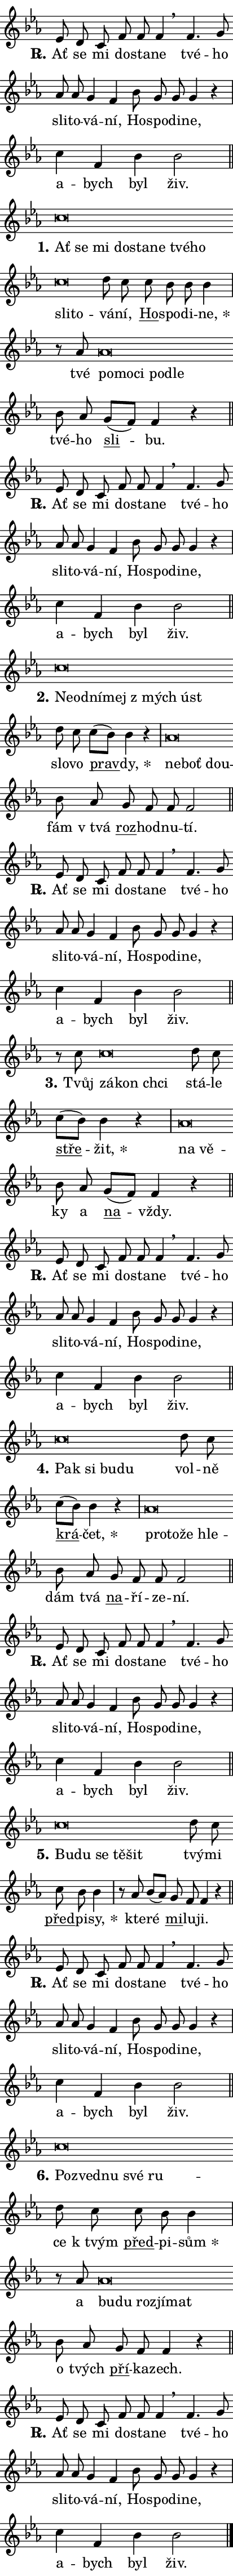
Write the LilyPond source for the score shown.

\version "2.24.0"
\header { tagline = "" }
\paper {
  indent = 0\cm
  top-margin = 0\cm
  right-margin = 0\cm
  bottom-margin = 0\cm
  left-margin = 0\cm
  paper-width = 7\cm
  page-breaking = #ly:one-page-breaking
  system-system-spacing.basic-distance = #11
  score-system-spacing.basic-distance = #11
  ragged-last = ##f
}


%% Author: Thomas Morley
%% https://lists.gnu.org/archive/html/lilypond-user/2020-05/msg00002.html
#(define (line-position grob)
"Returns position of @var[grob} in current system:
   @code{'start}, if at first time-step
   @code{'end}, if at last time-step
   @code{'middle} otherwise
"
  (let* ((col (ly:item-get-column grob))
         (ln (ly:grob-object col 'left-neighbor))
         (rn (ly:grob-object col 'right-neighbor))
         (col-to-check-left (if (ly:grob? ln) ln col))
         (col-to-check-right (if (ly:grob? rn) rn col))
         (break-dir-left
           (and
             (ly:grob-property col-to-check-left 'non-musical #f)
             (ly:item-break-dir col-to-check-left)))
         (break-dir-right
           (and
             (ly:grob-property col-to-check-right 'non-musical #f)
             (ly:item-break-dir col-to-check-right))))
        (cond ((eqv? 1 break-dir-left) 'start)
              ((eqv? -1 break-dir-right) 'end)
              (else 'middle))))

#(define (tranparent-at-line-position vctor)
  (lambda (grob)
  "Relying on @code{line-position} select the relevant enry from @var{vctor}.
Used to determine transparency,"
    (case (line-position grob)
      ((end) (not (vector-ref vctor 0)))
      ((middle) (not (vector-ref vctor 1)))
      ((start) (not (vector-ref vctor 2))))))

noteHeadBreakVisibility =
#(define-music-function (break-visibility)(vector?)
"Makes @code{NoteHead}s transparent relying on @var{break-visibility}"
#{
  \override NoteHead.transparent =
    #(tranparent-at-line-position break-visibility)
#})

#(define delete-ledgers-for-transparent-note-heads
  (lambda (grob)
    "Reads whether a @code{NoteHead} is transparent.
If so this @code{NoteHead} is removed from @code{'note-heads} from
@var{grob}, which is supposed to be @code{LedgerLineSpanner}.
As a result ledgers are not printed for this @code{NoteHead}"
    (let* ((nhds-array (ly:grob-object grob 'note-heads))
           (nhds-list
             (if (ly:grob-array? nhds-array)
                 (ly:grob-array->list nhds-array)
                 '()))
           ;; Relies on the transparent-property being done before
           ;; Staff.LedgerLineSpanner.after-line-breaking is executed.
           ;; This is fragile ...
           (to-keep
             (remove
               (lambda (nhd)
                 (ly:grob-property nhd 'transparent #f))
               nhds-list)))
      ;; TODO find a better method to iterate over grob-arrays, similiar
      ;; to filter/remove etc for lists
      ;; For now rebuilt from scratch
      (set! (ly:grob-object grob 'note-heads)  '())
      (for-each
        (lambda (nhd)
          (ly:pointer-group-interface::add-grob grob 'note-heads nhd))
        to-keep))))

hideNotes = {
  \noteHeadBreakVisibility #begin-of-line-visible
}
unHideNotes = {
  \noteHeadBreakVisibility #all-visible
}

% work-around for resetting accidentals
% https://lilypond.org/doc/v2.23/Documentation/notation/displaying-rhythms#unmetered-music
cadenzaMeasure = {
  \cadenzaOff
  \partial 1024 s1024
  \cadenzaOn
}

#(define-markup-command (accent layout props text) (markup?)
  "Underline accented syllable"
  (interpret-markup layout props
    #{\markup \override #'(offset . 4.3) \underline { #text }#}))

responsum = \markup \concat {
  "R" \hspace #-1.05 \path #0.1 #'((moveto 0 0.07) (lineto 0.9 0.8)) \hspace #0.05 "."
}

\layout {
    \context {
        \Staff
        \remove "Time_signature_engraver"
        \override LedgerLineSpanner.after-line-breaking = #delete-ledgers-for-transparent-note-heads
    }
    \context {
        \Voice {
            \override NoteHead.output-attributes = #'((class . "notehead"))
            \override Hairpin.height = #0.55
        }
    }
    \context {
        \Lyrics {
            \override StanzaNumber.output-attributes = #'((class . "stanzanumber"))
            \override LyricSpace.minimum-distance = #0.9
            \override LyricText.font-name = #"TeX Gyre Schola"
            \override LyricText.font-size = 1
            \override StanzaNumber.font-name = #"TeX Gyre Schola Bold"
            \override StanzaNumber.font-size = 1
        }
    }
}

% magnetic-lyrics.ily
%
%   written by
%     Jean Abou Samra <jean@abou-samra.fr>
%     Werner Lemberg <wl@gnu.org>
%
%   adapted by
%     Jiri Hon <jiri.hon@gmail.com>
%
% Version 2022-Apr-15

% https://www.mail-archive.com/lilypond-user@gnu.org/msg149350.html

#(define (Left_hyphen_pointer_engraver context)
   "Collect syllable-hyphen-syllable occurrences in lyrics and store
them in properties.  This engraver only looks to the left.  For
example, if the lyrics input is @code{foo -- bar}, it does the
following.

@itemize @bullet
@item
Set the @code{text} property of the @code{LyricHyphen} grob between
@q{foo} and @q{bar} to @code{foo}.

@item
Set the @code{left-hyphen} property of the @code{LyricText} grob with
text @q{foo} to the @code{LyricHyphen} grob between @q{foo} and
@q{bar}.
@end itemize

Use this auxiliary engraver in combination with the
@code{lyric-@/text::@/apply-@/magnetic-@/offset!} hook."
   (let ((hyphen #f)
         (text #f))
     (make-engraver
      (acknowledgers
       ((lyric-syllable-interface engraver grob source-engraver)
        (set! text grob)))
      (end-acknowledgers
       ((lyric-hyphen-interface engraver grob source-engraver)
        ;(when (not (grob::has-interface grob 'lyric-space-interface))
          (set! hyphen grob)));)
      ((stop-translation-timestep engraver)
       (when (and text hyphen)
         (ly:grob-set-object! text 'left-hyphen hyphen))
       (set! text #f)
       (set! hyphen #f)))))

#(define (lyric-text::apply-magnetic-offset! grob)
   "If the space between two syllables is less than the value in
property @code{LyricText@/.details@/.squash-threshold}, move the right
syllable to the left so that it gets concatenated with the left
syllable.

Use this function as a hook for
@code{LyricText@/.after-@/line-@/breaking} if the
@code{Left_@/hyphen_@/pointer_@/engraver} is active."
   (let ((hyphen (ly:grob-object grob 'left-hyphen #f)))
     (when hyphen
       (let ((left-text (ly:spanner-bound hyphen LEFT)))
         (when (grob::has-interface left-text 'lyric-syllable-interface)
           (let* ((common (ly:grob-common-refpoint grob left-text X))
                  (this-x-ext (ly:grob-extent grob common X))
                  (left-x-ext
                   (begin
                     ;; Trigger magnetism for left-text.
                     (ly:grob-property left-text 'after-line-breaking)
                     (ly:grob-extent left-text common X)))
                  ;; `delta` is the gap width between two syllables.
                  (delta (- (interval-start this-x-ext)
                            (interval-end left-x-ext)))
                  (details (ly:grob-property grob 'details))
                  (threshold (assoc-get 'squash-threshold details 0.2)))
             (when (< delta threshold)
               (let* (;; We have to manipulate the input text so that
                      ;; ligatures crossing syllable boundaries are not
                      ;; disabled.  For languages based on the Latin
                      ;; script this is essentially a beautification.
                      ;; However, for non-Western scripts it can be a
                      ;; necessity.
                      (lt (ly:grob-property left-text 'text))
                      (rt (ly:grob-property grob 'text))
                      (is-space (grob::has-interface hyphen 'lyric-space-interface))
                      (space (if is-space " " ""))
                      (space-markup (grob-interpret-markup grob " "))
                      (space-size (interval-length (ly:stencil-extent space-markup X)))
                      (extra-delta (if is-space space-size 0))
                      ;; Append new syllable.
                      (ltrt-space (if (and (string? lt) (string? rt))
                                (string-append lt space rt)
                                (make-concat-markup (list lt space rt))))
                      ;; Right-align `ltrt` to the right side.
                      (ltrt-space-markup (grob-interpret-markup
                               grob
                               (make-translate-markup
                                (cons (interval-length this-x-ext) 0)
                                (make-right-align-markup ltrt-space)))))
                 (begin
                   ;; Don't print `left-text`.
                   (ly:grob-set-property! left-text 'stencil #f)
                   ;; Set text and stencil (which holds all collected
                   ;; syllables so far) and shift it to the left.
                   (ly:grob-set-property! grob 'text ltrt-space)
                   (ly:grob-set-property! grob 'stencil ltrt-space-markup)
                   (ly:grob-translate-axis! grob (- (- delta extra-delta)) X))))))))))


#(define (lyric-hyphen::displace-bounds-first grob)
   ;; Make very sure this callback isn't triggered too early.
   (let ((left (ly:spanner-bound grob LEFT))
         (right (ly:spanner-bound grob RIGHT)))
     (ly:grob-property left 'after-line-breaking)
     (ly:grob-property right 'after-line-breaking)
     (ly:lyric-hyphen::print grob)))

squashThreshold = #0.4

\layout {
  \context {
    \Lyrics
    \consists #Left_hyphen_pointer_engraver
    \override LyricText.after-line-breaking =
      #lyric-text::apply-magnetic-offset!
    \override LyricHyphen.stencil = #lyric-hyphen::displace-bounds-first
    \override LyricText.details.squash-threshold = \squashThreshold
    \override LyricHyphen.minimum-distance = 0
    \override LyricHyphen.minimum-length = \squashThreshold
  }
}

squash = \override LyricText.details.squash-threshold = 9999
unSquash = \override LyricText.details.squash-threshold = \squashThreshold

left = \override LyricText.self-alignment-X = #LEFT
unLeft = \revert LyricText.self-alignment-X

starOffset = #(lambda (grob) 
                (let ((x_offset (ly:self-alignment-interface::aligned-on-x-parent grob)))
                  (if (= x_offset 0) 0 (+ x_offset 1.2))))

star = #(define-music-function (syllable)(string?)
"Append star separator at the end of a syllable"
#{
  \once \override LyricText.X-offset = #starOffset
  \lyricmode { \markup {
    #syllable
    \override #'((font-name . "TeX Gyre Schola Bold")) \hspace #0.2 \lower #0.65 \larger "*"
  } }
#})

starAccent = #(define-music-function (syllable)(string?)
"Append star separator at the end of a syllable and make accent"
#{
  \once \override LyricText.X-offset = #starOffset
  \lyricmode { \markup {
    \accent #syllable
    \override #'((font-name . "TeX Gyre Schola Bold")) \hspace #0.2 \lower #0.65 \larger "*"
  } }
#})

breath = #(define-music-function (syllable)(string?)
"Append breathing indicator at the end of a syllable"
#{
  \lyricmode { \markup { #syllable "+" } }
#})

optionalBreath = #(define-music-function (syllable)(string?)
"Append optional breathing indicator at the end of a syllable"
#{
  \lyricmode { \markup { #syllable "(+)" } }
#})


\score {
    <<
        \new Voice = "melody" { \cadenzaOn \key es \major \relative { es'8 d c f f f4 \breathe \bar "" f4. g8 \bar "" as as \bar "" g4 f \bar "" bes8 g g g4 r \cadenzaMeasure \bar "|" c f, bes bes2 \cadenzaMeasure \bar "||" \break } }
        \new Lyrics \lyricsto "melody" { \lyricmode { \set stanza = \responsum
Ať se mi do -- sta -- ne tvé -- ho sli -- to -- vá -- ní, Ho -- spo -- di -- ne, a -- bych byl živ. } }
    >>
    \layout {}
}

\score {
    <<
        \new Voice = "melody" { \cadenzaOn \key es \major \relative { c''\breve*1/16 \hideNotes \breve*1/16 \bar "" \breve*1/16 \bar "" \breve*1/16 \bar "" \breve*1/16 \bar "" \breve*1/16 \bar "" \breve*1/16 \bar "" \breve*1/16 \bar "" \breve*1/16 \breve*1/16 \bar "" \unHideNotes d8 c \bar "" c bes bes bes4 \cadenzaMeasure \bar "|" r8 as8 as\breve*1/16 \hideNotes \breve*1/16 \bar "" \breve*1/16 \bar "" \breve*1/16 \breve*1/16 \bar "" \unHideNotes bes8 as \bar "" g[( f)] f4 r \cadenzaMeasure \bar "||" \break } }
        \new Lyrics \lyricsto "melody" { \lyricmode { \set stanza = "1."
\left Ať \squash se mi do -- sta -- ne tvé -- ho sli -- to -- \unLeft \unSquash vá -- ní, \markup \accent Ho -- spo -- di -- \star ne, tvé \left po -- \squash mo -- ci po -- dle \unLeft \unSquash tvé -- ho \markup \accent sli -- bu. } }
    >>
    \layout {}
}

\score {
    <<
        \new Voice = "melody" { \cadenzaOn \key es \major \relative { es'8 d c f f f4 \breathe \bar "" f4. g8 \bar "" as as \bar "" g4 f \bar "" bes8 g g g4 r \cadenzaMeasure \bar "|" c f, bes bes2 \cadenzaMeasure \bar "||" \break } }
        \new Lyrics \lyricsto "melody" { \lyricmode { \set stanza = \responsum
Ať se mi do -- sta -- ne tvé -- ho sli -- to -- vá -- ní, Ho -- spo -- di -- ne, a -- bych byl živ. } }
    >>
    \layout {}
}

\score {
    <<
        \new Voice = "melody" { \cadenzaOn \key es \major \relative { c''\breve*1/16 \hideNotes \breve*1/16 \bar "" \breve*1/16 \bar "" \breve*1/16 \bar "" \breve*1/16 \breve*1/16 \bar "" \unHideNotes d8 c \bar "" c[( bes)] bes4 r \cadenzaMeasure \bar "|" as\breve*1/16 \hideNotes \breve*1/16 \breve*1/16 \bar "" \unHideNotes bes8 as \bar "" g f f f2 \cadenzaMeasure \bar "||" \break } }
        \new Lyrics \lyricsto "melody" { \lyricmode { \set stanza = "2."
\left Ne -- \squash od -- ní -- mej "z mých" úst \unLeft \unSquash slo -- vo \markup \accent prav -- \star dy, \left ne -- \squash boť dou -- \unLeft \unSquash fám "v tvá" \markup \accent roz -- hod -- nu -- tí. } }
    >>
    \layout {}
}

\score {
    <<
        \new Voice = "melody" { \cadenzaOn \key es \major \relative { es'8 d c f f f4 \breathe \bar "" f4. g8 \bar "" as as \bar "" g4 f \bar "" bes8 g g g4 r \cadenzaMeasure \bar "|" c f, bes bes2 \cadenzaMeasure \bar "||" \break } }
        \new Lyrics \lyricsto "melody" { \lyricmode { \set stanza = \responsum
Ať se mi do -- sta -- ne tvé -- ho sli -- to -- vá -- ní, Ho -- spo -- di -- ne, a -- bych byl živ. } }
    >>
    \layout {}
}

\score {
    <<
        \new Voice = "melody" { \cadenzaOn \key es \major \relative { r8 c''8 c\breve*1/16 \hideNotes \breve*1/16 \breve*1/16 \bar "" \unHideNotes d8 c \bar "" c[( bes)] bes4 r \cadenzaMeasure \bar "|" as\breve*1/16 \hideNotes \breve*1/16 \bar "" \unHideNotes bes8 as \bar "" g[( f)] f4 r \cadenzaMeasure \bar "||" \break } }
        \new Lyrics \lyricsto "melody" { \lyricmode { \set stanza = "3."
Tvůj \left zá -- \squash kon chci \unLeft \unSquash stá -- le \markup \accent stře -- \star žit, \left na \squash vě -- \unLeft \unSquash ky a \markup \accent na -- vždy. } }
    >>
    \layout {}
}

\score {
    <<
        \new Voice = "melody" { \cadenzaOn \key es \major \relative { es'8 d c f f f4 \breathe \bar "" f4. g8 \bar "" as as \bar "" g4 f \bar "" bes8 g g g4 r \cadenzaMeasure \bar "|" c f, bes bes2 \cadenzaMeasure \bar "||" \break } }
        \new Lyrics \lyricsto "melody" { \lyricmode { \set stanza = \responsum
Ať se mi do -- sta -- ne tvé -- ho sli -- to -- vá -- ní, Ho -- spo -- di -- ne, a -- bych byl živ. } }
    >>
    \layout {}
}

\score {
    <<
        \new Voice = "melody" { \cadenzaOn \key es \major \relative { c''\breve*1/16 \hideNotes \breve*1/16 \bar "" \breve*1/16 \breve*1/16 \bar "" \unHideNotes d8 c \bar "" c[( bes)] bes4 r \cadenzaMeasure \bar "|" as\breve*1/16 \hideNotes \breve*1/16 \bar "" \breve*1/16 \breve*1/16 \bar "" \unHideNotes bes8 as \bar "" g f f f2 \cadenzaMeasure \bar "||" \break } }
        \new Lyrics \lyricsto "melody" { \lyricmode { \set stanza = "4."
\left Pak \squash si bu -- du \unLeft \unSquash vol -- ně \markup \accent krá -- \star čet, \left pro -- \squash to -- že hle -- \unLeft \unSquash dám tvá \markup \accent na -- ří -- ze -- ní. } }
    >>
    \layout {}
}

\score {
    <<
        \new Voice = "melody" { \cadenzaOn \key es \major \relative { es'8 d c f f f4 \breathe \bar "" f4. g8 \bar "" as as \bar "" g4 f \bar "" bes8 g g g4 r \cadenzaMeasure \bar "|" c f, bes bes2 \cadenzaMeasure \bar "||" \break } }
        \new Lyrics \lyricsto "melody" { \lyricmode { \set stanza = \responsum
Ať se mi do -- sta -- ne tvé -- ho sli -- to -- vá -- ní, Ho -- spo -- di -- ne, a -- bych byl živ. } }
    >>
    \layout {}
}

\score {
    <<
        \new Voice = "melody" { \cadenzaOn \key es \major \relative { c''\breve*1/16 \hideNotes \breve*1/16 \bar "" \breve*1/16 \bar "" \breve*1/16 \breve*1/16 \bar "" \unHideNotes d8 c \bar "" c bes bes4 \cadenzaMeasure \bar "|" r8 as8 bes8[( as)] \bar "" g f f4 r \cadenzaMeasure \bar "||" \break } }
        \new Lyrics \lyricsto "melody" { \lyricmode { \set stanza = "5."
\left Bu -- \squash du se tě -- šit \unLeft \unSquash tvý -- mi \markup \accent před -- pi -- \star sy, kte -- ré \markup \accent mi -- lu -- ji. } }
    >>
    \layout {}
}

\score {
    <<
        \new Voice = "melody" { \cadenzaOn \key es \major \relative { es'8 d c f f f4 \breathe \bar "" f4. g8 \bar "" as as \bar "" g4 f \bar "" bes8 g g g4 r \cadenzaMeasure \bar "|" c f, bes bes2 \cadenzaMeasure \bar "||" \break } }
        \new Lyrics \lyricsto "melody" { \lyricmode { \set stanza = \responsum
Ať se mi do -- sta -- ne tvé -- ho sli -- to -- vá -- ní, Ho -- spo -- di -- ne, a -- bych byl živ. } }
    >>
    \layout {}
}

\score {
    <<
        \new Voice = "melody" { \cadenzaOn \key es \major \relative { c''\breve*1/16 \hideNotes \breve*1/16 \bar "" \breve*1/16 \bar "" \breve*1/16 \breve*1/16 \bar "" \unHideNotes d8 c \bar "" c bes bes4 \cadenzaMeasure \bar "|" r8 as8 as\breve*1/16 \hideNotes \breve*1/16 \bar "" \breve*1/16 \bar "" \breve*1/16 \breve*1/16 \bar "" \unHideNotes bes8 as \bar "" g f f4 r \cadenzaMeasure \bar "||" \break } }
        \new Lyrics \lyricsto "melody" { \lyricmode { \set stanza = "6."
\left Po -- \squash zved -- nu své ru -- \unLeft \unSquash ce "k tvým" \markup \accent před -- pi -- \star sům a \left bu -- \squash du roz -- jí -- mat \unLeft \unSquash o tvých \markup \accent pří -- ka -- zech. } }
    >>
    \layout {}
}

\score {
    <<
        \new Voice = "melody" { \cadenzaOn \key es \major \relative { es'8 d c f f f4 \breathe \bar "" f4. g8 \bar "" as as \bar "" g4 f \bar "" bes8 g g g4 r \cadenzaMeasure \bar "|" c f, bes bes2 \cadenzaMeasure \bar "||" \break } \bar "|." }
        \new Lyrics \lyricsto "melody" { \lyricmode { \set stanza = \responsum
Ať se mi do -- sta -- ne tvé -- ho sli -- to -- vá -- ní, Ho -- spo -- di -- ne, a -- bych byl živ. } }
    >>
    \layout {}
}
